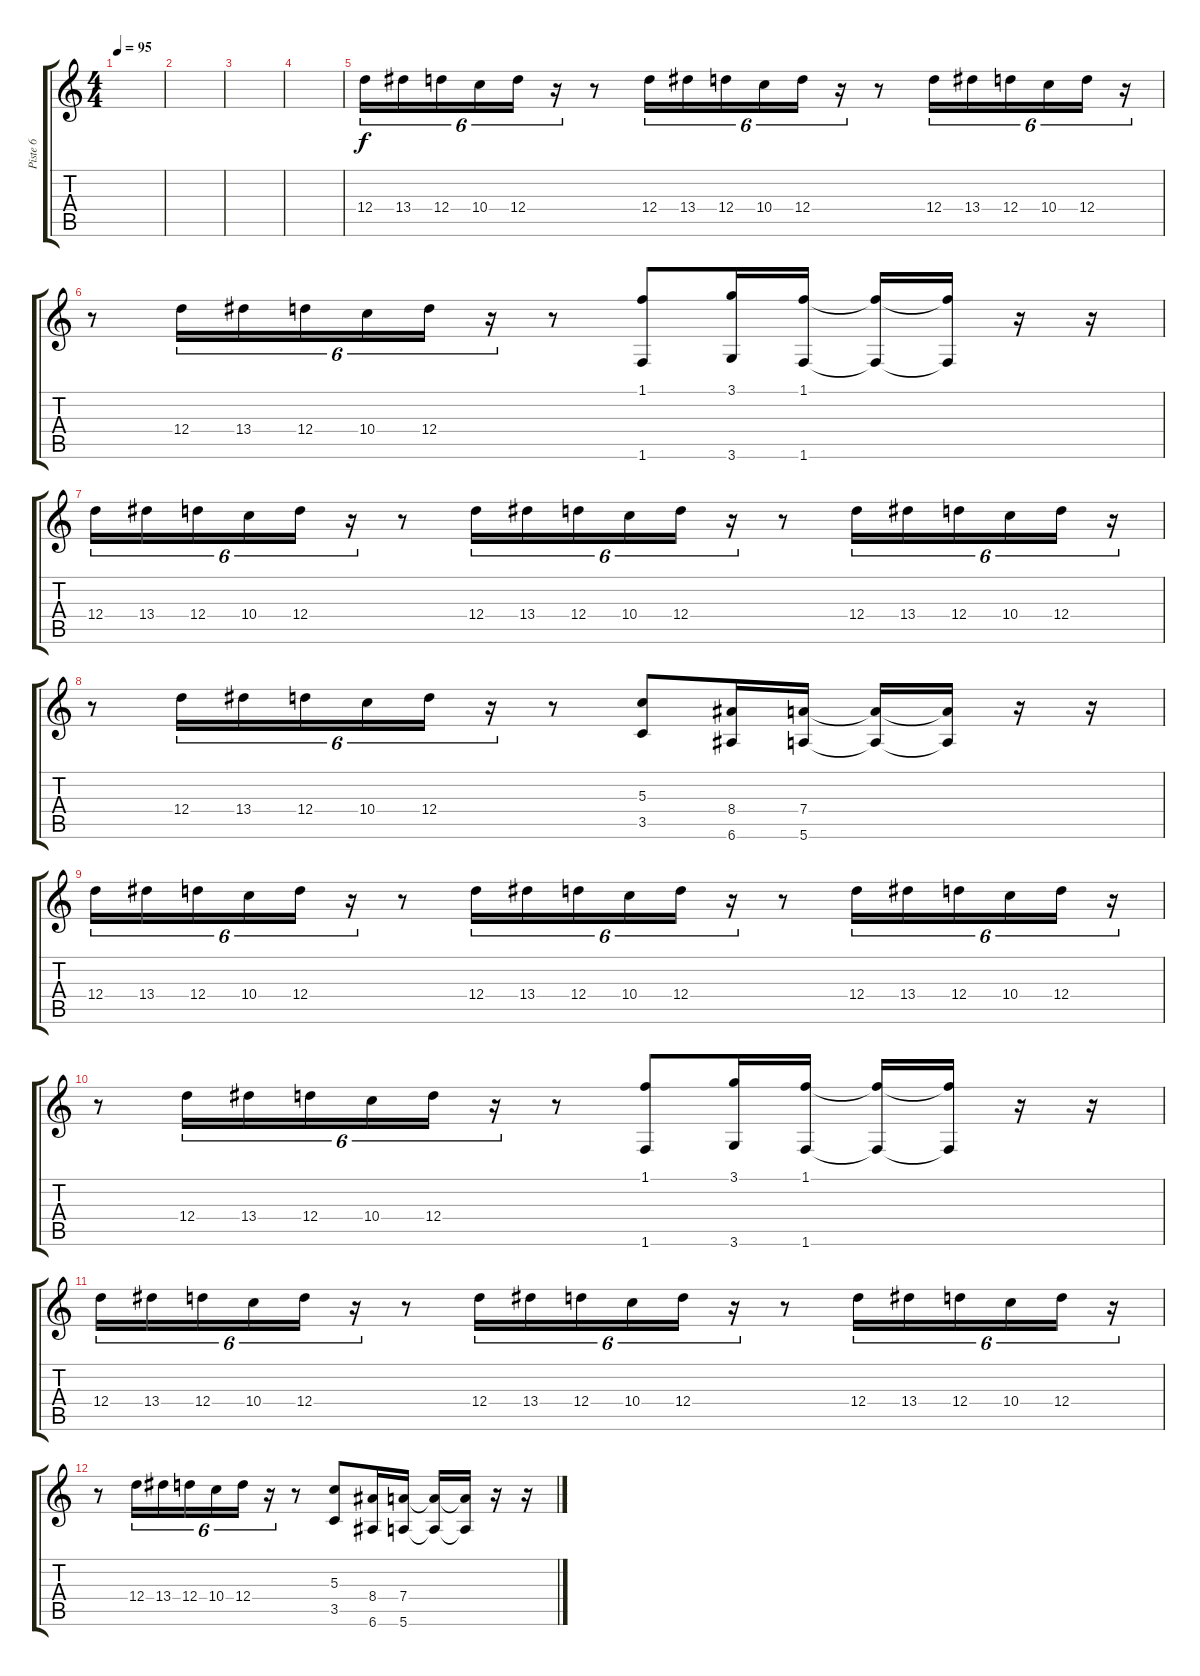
\track ("Piste 6" "Piste 6") {instrument drawbarorgan}
\staff {score tabs}
\tuning (E5 B4 G4 D4 A3 E3) {hide}
\ts (4 4)
\tempo 95
\clef g2
\ks c
|
|
|
|
12.4.16{tu (6 4)} 13.4.16{tu (6 4)} 12.4.16{tu (6 4)} 10.4.16{tu (6 4)} 12.4.16{tu (6 4)} r.16{tu (6 4)} r.8 12.4.16{tu (6 4)} 13.4.16{tu (6 4)} 12.4.16{tu (6 4)} 10.4.16{tu (6 4)} 12.4.16{tu (6 4)} r.16{tu (6 4)} r.8 12.4.16{tu (6 4)} 13.4.16{tu (6 4)} 12.4.16{tu (6 4)} 10.4.16{tu (6 4)} 12.4.16{tu (6 4)} r.16{tu (6 4)} |
r.8 12.4.16{tu (6 4)} 13.4.16{tu (6 4)} 12.4.16{tu (6 4)} 10.4.16{tu (6 4)} 12.4.16{tu (6 4)} r.16{tu (6 4)} r.8 (1.1 1.6).8 (3.1 3.6).16 (1.1 1.6).16 (1.1{t} 1.6{t}).16 (1.1{t} 1.6{t}).16 r.16 r.16 |
12.4.16{tu (6 4)} 13.4.16{tu (6 4)} 12.4.16{tu (6 4)} 10.4.16{tu (6 4)} 12.4.16{tu (6 4)} r.16{tu (6 4)} r.8 12.4.16{tu (6 4)} 13.4.16{tu (6 4)} 12.4.16{tu (6 4)} 10.4.16{tu (6 4)} 12.4.16{tu (6 4)} r.16{tu (6 4)} r.8 12.4.16{tu (6 4)} 13.4.16{tu (6 4)} 12.4.16{tu (6 4)} 10.4.16{tu (6 4)} 12.4.16{tu (6 4)} r.16{tu (6 4)} |
r.8 12.4.16{tu (6 4)} 13.4.16{tu (6 4)} 12.4.16{tu (6 4)} 10.4.16{tu (6 4)} 12.4.16{tu (6 4)} r.16{tu (6 4)} r.8 (5.3 3.5).8 (8.4 6.6).16 (7.4 5.6).16 (7.4{t} 5.6{t}).16 (7.4{t} 5.6{t}).16 r.16 r.16 |
12.4.16{tu (6 4)} 13.4.16{tu (6 4)} 12.4.16{tu (6 4)} 10.4.16{tu (6 4)} 12.4.16{tu (6 4)} r.16{tu (6 4)} r.8 12.4.16{tu (6 4)} 13.4.16{tu (6 4)} 12.4.16{tu (6 4)} 10.4.16{tu (6 4)} 12.4.16{tu (6 4)} r.16{tu (6 4)} r.8 12.4.16{tu (6 4)} 13.4.16{tu (6 4)} 12.4.16{tu (6 4)} 10.4.16{tu (6 4)} 12.4.16{tu (6 4)} r.16{tu (6 4)} |
r.8 12.4.16{tu (6 4)} 13.4.16{tu (6 4)} 12.4.16{tu (6 4)} 10.4.16{tu (6 4)} 12.4.16{tu (6 4)} r.16{tu (6 4)} r.8 (1.1 1.6).8 (3.1 3.6).16 (1.1 1.6).16 (1.1{t} 1.6{t}).16 (1.1{t} 1.6{t}).16 r.16 r.16 |
12.4.16{tu (6 4)} 13.4.16{tu (6 4)} 12.4.16{tu (6 4)} 10.4.16{tu (6 4)} 12.4.16{tu (6 4)} r.16{tu (6 4)} r.8 12.4.16{tu (6 4)} 13.4.16{tu (6 4)} 12.4.16{tu (6 4)} 10.4.16{tu (6 4)} 12.4.16{tu (6 4)} r.16{tu (6 4)} r.8 12.4.16{tu (6 4)} 13.4.16{tu (6 4)} 12.4.16{tu (6 4)} 10.4.16{tu (6 4)} 12.4.16{tu (6 4)} r.16{tu (6 4)} |
r.8 12.4.16{tu (6 4)} 13.4.16{tu (6 4)} 12.4.16{tu (6 4)} 10.4.16{tu (6 4)} 12.4.16{tu (6 4)} r.16{tu (6 4)} r.8 (5.3 3.5).8 (8.4 6.6).16 (7.4 5.6).16 (7.4{t} 5.6{t}).16 (7.4{t} 5.6{t}).16 r.16 r.16
